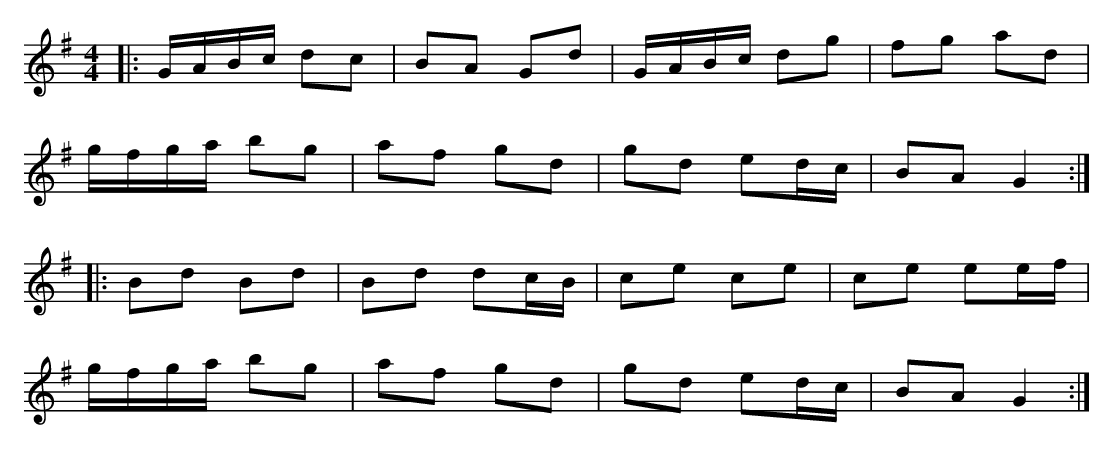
X:1
M:4/4
K:G
|: G/A/B/c/ dc|BA Gd|G/A/B/c/ dg|fg ad|
 g/f/g/a/ bg| af gd|gd ed/c/|BA G2:|
|:Bd Bd|Bd dc/B/| ce ce|ce ee/f/|
g/f/g/a/ bg|af gd|gd ed/c/|BA G2:|
